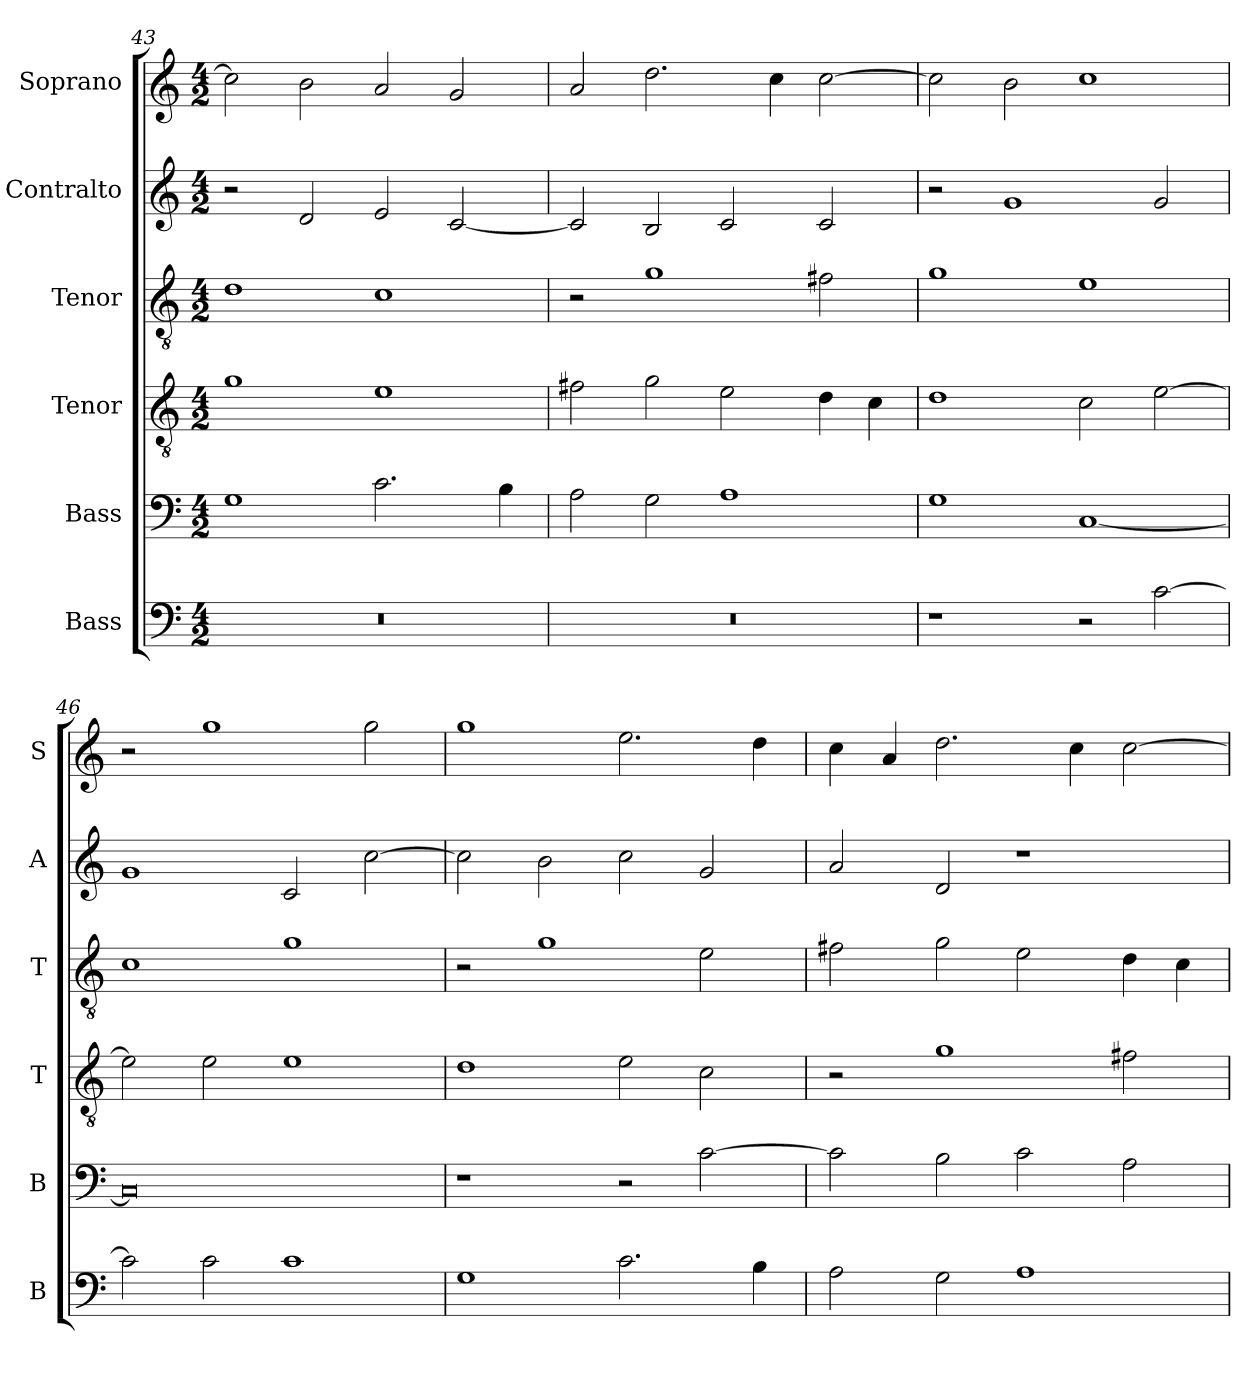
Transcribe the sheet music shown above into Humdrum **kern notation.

**kern	**kern	**kern	**kern	**kern	**kern
*part6	*part5	*part4	*part3	*part2	*part1
*staff6	*staff5	*staff4	*staff3	*staff2	*staff1
*I"Bass	*I"Bass	*I"Tenor	*I"Tenor	*I"Contralto	*I"Soprano
*I'B	*I'B	*I'T	*I'T	*I'A	*I'S
*clefF4	*clefF4	*clefGv2	*clefGv2	*clefG2	*clefG2
*k[]	*k[]	*k[]	*k[]	*k[]	*k[]
*C:ion	*C:ion	*C:ion	*C:ion	*C:ion	*C:ion
*M4/2	*M4/2	*M4/2	*M4/2	*M4/2	*M4/2
=43	=43	=43	=43	=43	=43
0r	1G	1g	1d	2r	2cc]
.	.	.	.	2d	2b
.	2.c	1e	1c	2e	2a
.	.	.	.	[2c	2g
.	4B	.	.	.	.
=44	=44	=44	=44	=44	=44
0r	2A	2f#X	2r	2c]	2a
.	2G	2g	1g	2B	2.dd
.	1A	2e	.	2c	.
.	.	.	.	.	4cc
.	.	4d	2f#X	2c	[2cc
.	.	4c	.	.	.
=45	=45	=45	=45	=45	=45
1r	1G	1d	1g	2r	2cc]
.	.	.	.	1g	2b
2r	[1C	2c	1e	.	1cc
[2c	.	[2e	.	2g	.
=46	=46	=46	=46	=46	=46
2c]	0C]	2e]	1c	1g	2r
2c	.	2e	.	.	1gg
1c	.	1e	1g	2c	.
.	.	.	.	[2cc	2gg
=47	=47	=47	=47	=47	=47
1G	1r	1d	2r	2cc]	1gg
.	.	.	1g	2b	.
2.c	2r	2e	.	2cc	2.ee
.	[2c	2c	2e	2g	.
4B	.	.	.	.	4dd
=48	=48	=48	=48	=48	=48
2A	2c]	2r	2f#X	2a	4cc
.	.	.	.	.	4a
2G	2B	1g	2g	2d	2.dd
1A	2c	.	2e	1r	.
.	.	.	.	.	4cc
.	2A	2f#X	4d	.	[2cc
.	.	.	4c	.	.
=	=	=	=	=	=
*-	*-	*-	*-	*-	*-
